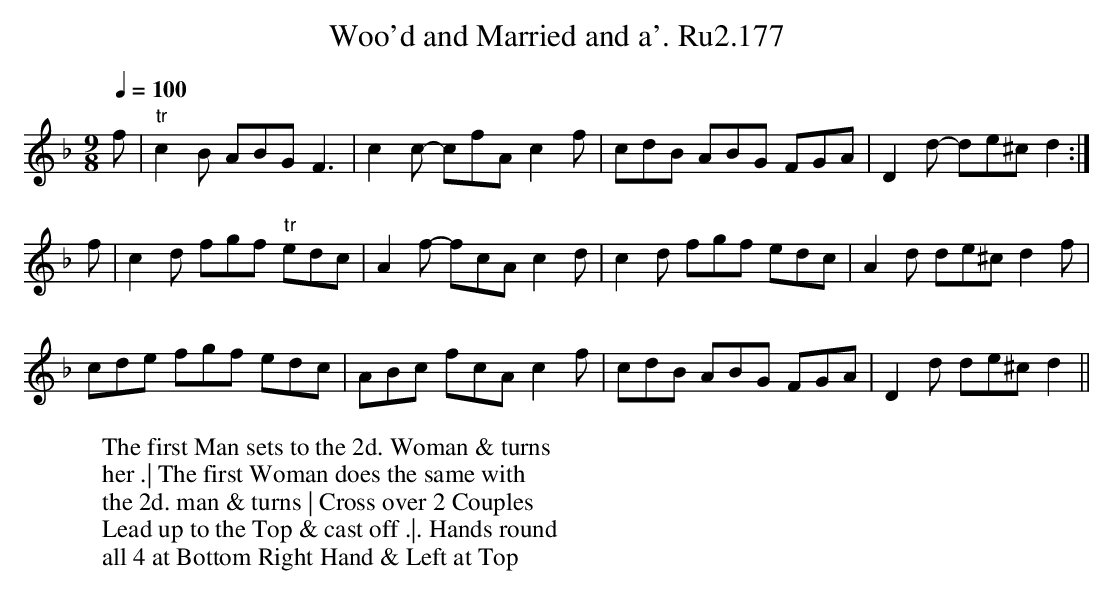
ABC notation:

X:1
T:Woo'd and Married and a'. Ru2.177
M:9/8
L:1/8
Q:1/4=100
K:Dm
f|"tr"c2B ABGF3|c2c- cfAc2f|cdB ABG FGA|D2d- de^cd2:|
f|c2d fgf "tr"edc|A2f- fcAc2d|c2d fgf edc|A2d de^cd2f|
cde fgf edc|ABc fcA c2f|cdB ABG FGA|D2d de^cd2||
W:The first Man sets to the 2d. Woman & turns
W:her .| The first Woman does the same with
W:the 2d. man & turns | Cross over 2 Couples
W:Lead up to the Top & cast off .|. Hands round
W:all 4 at Bottom Right Hand & Left at Top
